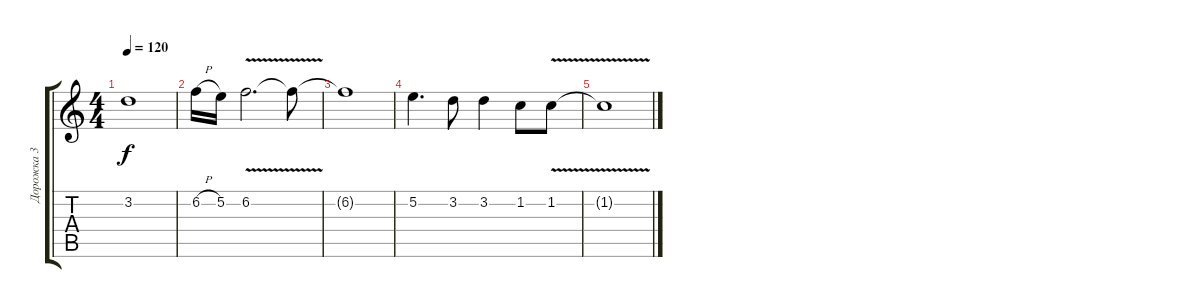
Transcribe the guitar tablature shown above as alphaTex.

\track ("Дорожка 3" "Дорожка 3") {instrument distortionguitar}
\staff {score tabs}
\tuning (E4 B3 G3 D3 A2 D2) {hide}
\ts (4 4)
\tempo 120
\clef g2
\ks c
3.2{t}.1{dy f} |
6.2{h}.16 5.2.16 6.2{v}.2{d} 6.2{t}.8 |
6.2{t}.1 |
5.2.4{d} 3.2.8 3.2.4 1.2.8 1.2{v}.8 |
1.2{t}.1
